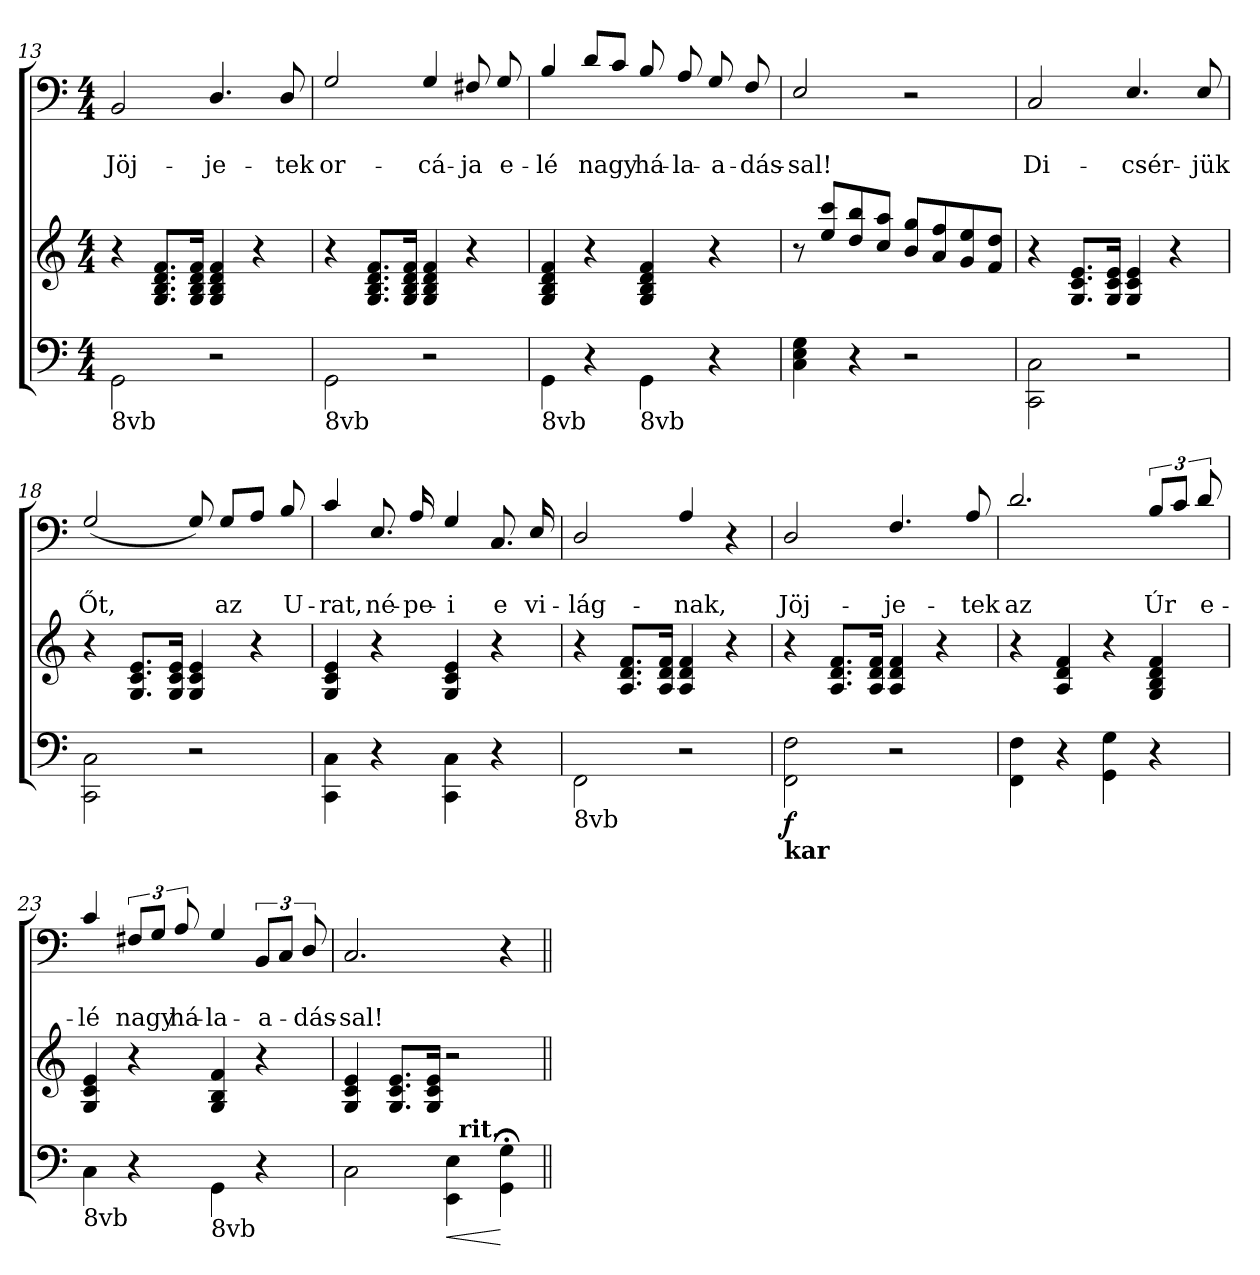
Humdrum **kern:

**kern	**dynam	**kern	**kern	**text	**text
*part3	*part3	*part2	*part1	*part1	*part1
*staff3	*staff3	*staff2	*staff1	*staff1	*staff1
!!LO:LB:g=z
*clefF4	*	*clefG2	*clefF4	*	*
*k[]	*	*k[]	*k[]	*	*
*C:	*	*C:	*C:	*	*
*M4/4	*	*M4/4	*M4/4	*	*
=13	=13	=13	=13	=13	=13
!LO:TX:b:t=8vb	!	!	!	!	!
!	!	!	!	!	!LO:LY:b
2GG\	.	4r	2BB/	.	Jöj-
.	.	8.G/ 8.B/ 8.d/ 8.f/L	.	.	.
.	.	16G/ 16B/ 16d/ 16f/Jk	.	.	.
!	!	!	!	!	!LO:LY:b
2r	.	4G/ 4B/ 4d/ 4f/	4.D/	.	-je-
.	.	4r	.	.	.
!	!	!	!	!	!LO:LY:b
.	.	.	8D/	.	-tek
=14	=14	=14	=14	=14	=14
!LO:TX:b:t=8vb	!	!	!	!	!
!	!	!	!	!	!LO:LY:b
2GG\	.	4r	2G/	.	or-
.	.	8.G/ 8.B/ 8.d/ 8.f/L	.	.	.
.	.	16G/ 16B/ 16d/ 16f/Jk	.	.	.
!	!	!	!	!	!LO:LY:b
2r	.	4G/ 4B/ 4d/ 4f/	4G/	.	-cá-
!	!	!	!	!	!LO:LY:b
.	.	4r	8F#X/	.	-ja
!	!	!	!	!	!LO:LY:b
.	.	.	8G/	.	e-
=15	=15	=15	=15	=15	=15
!LO:TX:b:t=8vb	!	!	!	!	!
!	!	!	!	!	!LO:LY:b
4GG\	.	4G/ 4B/ 4d/ 4f/	4B/	.	-lé
!	!	!	!	!	!LO:LY:b
4r	.	4r	8d/L	.	nagy
.	.	.	8c/J	.	.
!LO:TX:b:t=8vb	!	!	!	!	!
!	!	!	!	!	!LO:LY:b
4GG\	.	4G/ 4B/ 4d/ 4f/	8B/	.	há-
!	!	!	!	!	!LO:LY:b
.	.	.	8A/	.	-la-
!	!	!	!	!	!LO:LY:b
4r	.	4r	8G/	.	-a-
!	!	!	!	!	!LO:LY:b
.	.	.	8F/	.	-dás-
=16	=16	=16	=16	=16	=16
!	!	!	!	!	!LO:LY:b
4C\ 4E\ 4G\	.	8r	2E/	.	-sal!
.	.	8ee/ 8ccc/L	.	.	.
4r	.	8dd/ 8bb/	.	.	.
.	.	8cc/ 8aa/J	.	.	.
2r	.	8b/ 8gg/L	2r	.	.
.	.	8a/ 8ff/	.	.	.
.	.	8g/ 8ee/	.	.	.
.	.	8f/ 8dd/J	.	.	.
!!LO:LB:g=z
=17	=17	=17	=17	=17	=17
!	!	!	!	!	!LO:LY:b
2CC\ 2C\	.	4r	2C/	.	Di-
.	.	8.G/ 8.c/ 8.e/L	.	.	.
.	.	16G/ 16c/ 16e/Jk	.	.	.
!	!	!	!	!	!LO:LY:b
2r	.	4G/ 4c/ 4e/	4.E/	.	-csér-
.	.	4r	.	.	.
!	!	!	!	!	!LO:LY:b
.	.	.	8E/	.	-jük
=18	=18	=18	=18	=18	=18
!	!	!	!	!	!LO:LY:b
2CC\ 2C\	.	4r	(>2G/	.	Őt,
.	.	8.G/ 8.c/ 8.e/L	.	.	.
.	.	16G/ 16c/ 16e/Jk	.	.	.
2r	.	4G/ 4c/ 4e/	8G/)	.	.
!	!	!	!	!	!LO:LY:b
.	.	.	8G/L	.	az
.	.	4r	8A/J	.	.
!	!	!	!	!	!LO:LY:b
.	.	.	8B/	.	U-
=19	=19	=19	=19	=19	=19
!	!	!	!	!	!LO:LY:b
4CC\ 4C\	.	4G/ 4c/ 4e/	4c/	.	-rat,
!	!	!	!	!	!LO:LY:b
4r	.	4r	8.E/	.	né-
!	!	!	!	!	!LO:LY:b
.	.	.	16A/	.	-pe-
!	!	!	!	!	!LO:LY:b
4CC\ 4C\	.	4G/ 4c/ 4e/	4G/	.	-i
!	!	!	!	!	!LO:LY:b
4r	.	4r	8.C/	.	e
!	!	!	!	!	!LO:LY:b
.	.	.	16E/	.	vi-
=20	=20	=20	=20	=20	=20
!LO:TX:b:t=8vb	!	!	!	!	!
!	!	!	!	!	!LO:LY:b
2FF\	.	4r	2D/	.	-lág-
.	.	8.A/ 8.d/ 8.f/L	.	.	.
.	.	16A/ 16d/ 16f/Jk	.	.	.
!	!	!	!	!	!LO:LY:b
2r	.	4A/ 4d/ 4f/	4A/	.	-nak,
.	.	4r	4r	.	.
!!LO:PB:g=z
=21	=21	=21	=21	=21	=21
!LO:TX:b:B:t=kar	!	!	!	!	!
!	!LO:DY:b	!	!	!	!LO:LY:b
2FF\ 2F\	f	4r	2D/	.	Jöj-
.	.	8.A/ 8.d/ 8.f/L	.	.	.
.	.	16A/ 16d/ 16f/Jk	.	.	.
!	!	!	!	!	!LO:LY:b
2r	.	4A/ 4d/ 4f/	4.F/	.	-je-
.	.	4r	.	.	.
!	!	!	!	!	!LO:LY:b
.	.	.	8A/	.	-tek
=22	=22	=22	=22	=22	=22
!	!	!	!	!	!LO:LY:b
4FF\ 4F\	.	4r	2.d/	.	az
4r	.	4A/ 4d/ 4f/	.	.	.
4GG\ 4G\	.	4r	.	.	.
!	!	!	!	!	!LO:LY:b
4r	.	4G/ 4B/ 4d/ 4f/	12B/L	.	Úr
.	.	.	12c/J	.	.
!	!	!	!	!	!LO:LY:b
.	.	.	12d/	.	e-
=23	=23	=23	=23	=23	=23
!LO:TX:b:t=8vb	!	!	!	!	!
!	!	!	!	!	!LO:LY:b
4C\	.	4G/ 4c/ 4e/	4c/	.	-lé
!	!	!	!	!	!LO:LY:b
4r	.	4r	12F#X/L	.	nagy
.	.	.	12G/J	.	.
!	!	!	!	!	!LO:LY:b
.	.	.	12A/	.	há-
!LO:TX:b:t=8vb	!	!	!	!	!
!	!	!	!	!	!LO:LY:b
4GG\	.	4G/ 4B/ 4f/	4G/	.	-la-
!	!	!	!	!	!LO:LY:b
4r	.	4r	12BB/L	.	-a-
.	.	.	12C/J	.	.
!	!	!	!	!	!LO:LY:b
.	.	.	12D/	.	-dás-
=24	=24	=24	=24	=24	=24
!LO:TX:b:t=8vb	!	!	!	!	!
!	!	!	!	!	!LO:LY:b
*^	*	*	*	*	*
2C\	2ryy	.	4G/ 4c/ 4e/	2.C/	.	-sal!
.	.	.	8.G/ 8.c/ 8.e/L	.	.	.
.	.	.	16G/ 16c/ 16e/Jk	.	.	.
!	!	!LO:HP:b	!	!	!	!
4EE\ 4E\	32ryy	<	2r	.	.	.
!	!LO:TX:a:B:t=rit.	!	!	!	!	!
.	4...ryy	.	.	.	.	.
4GG\;< 4G\;<	.	[	.	4r	.	.
*v	*v	*	*	*	*	*
=||	=||	=||	=||	=||	=||
*-	*-	*-	*-	*-	*-
